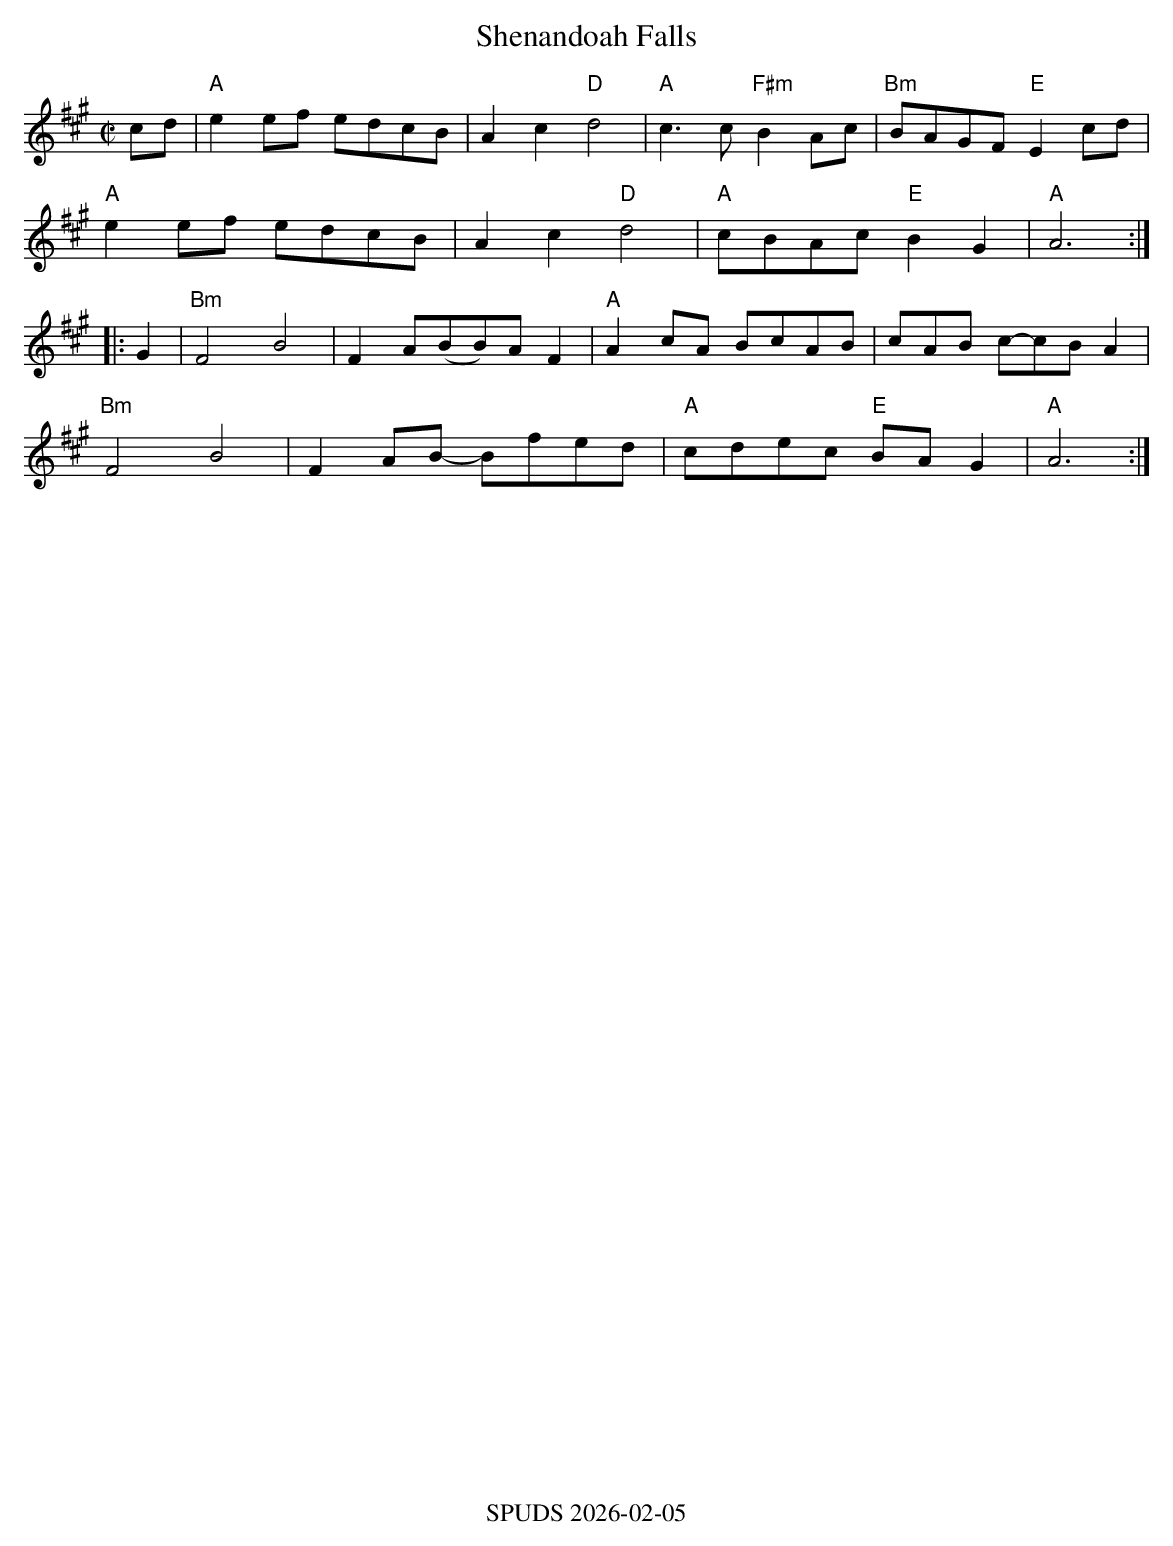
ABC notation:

X:1
T:Shenandoah Falls
M:C|
L:1/8
K:A
cd|"A"e2 ef edcB|A2 c2 "D"d4|"A"c3c "F#m"B2Ac|"Bm"BAGF "E"E2 cd|
"A"e2 ef edcB|A2 c2 "D"d4|"A"cBAc "E"B2 G2|"A" A6:|
|:G2|"Bm"F4B4|F2 A(BB)A F2|"A"A2 cA BcAB|cAB c-cBA2|
"Bm"F4B4|F2 AB- Bfed|"A"cdec "E"BAG2|"A"A6:|
